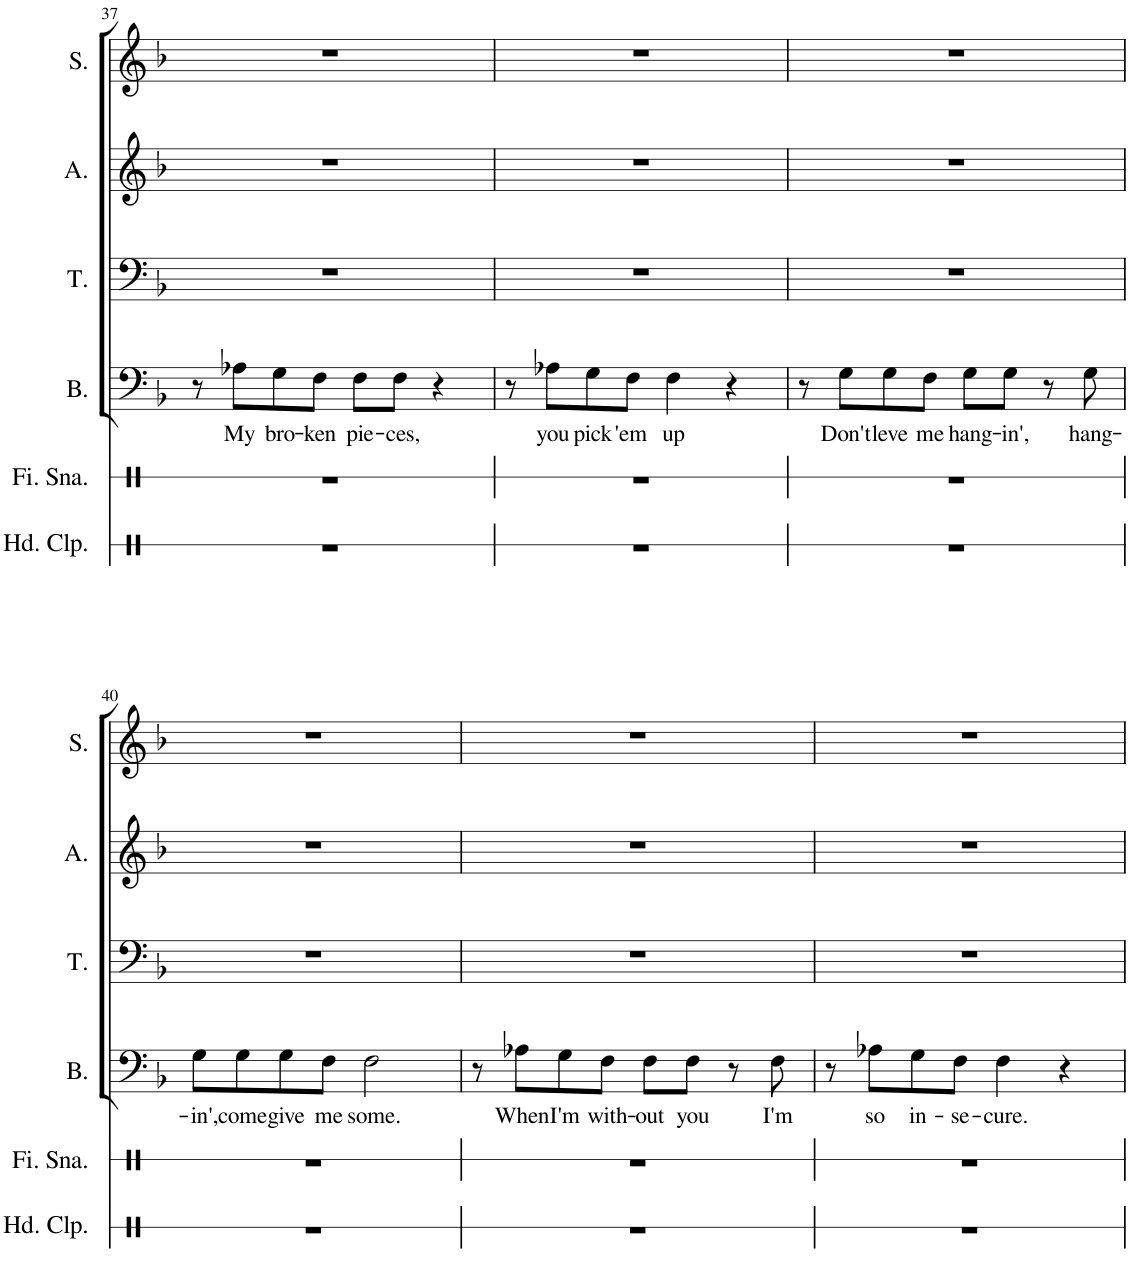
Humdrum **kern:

**kern	**kern	**kern	**text	**kern	**kern	**kern
*part6	*part5	*part4	*part4	*part3	*part2	*part1
*staff6	*staff5	*staff4	*staff4	*staff3	*staff2	*staff1
*I"Hand Clap	*I"Finger Snap	*I"Bass	*	*I"Tenor	*I"Alto	*I"Soprano
*I'Hd. Clp.	*I'Fi. Sna.	*I'B.	*	*I'T.	*I'A.	*I'S.
!!LO:PB:g=z
*clefX	*clefX	*clefF4	*	*clefF4	*clefG2	*clefG2
*k[]	*k[]	*k[b-]	*	*k[b-]	*k[b-]	*k[b-]
*M4/4	*M4/4	*M4/4	*	*M4/4	*M4/4	*M4/4
=37	=37	=37	=37	=37	=37	=37
1r	1r	8r	.	1r	1r	1r
!	!	!	!LO:LY:b	!	!	!
.	.	8A-X\L	My	.	.	.
!	!	!	!LO:LY:b	!	!	!
.	.	8G\	bro-	.	.	.
!	!	!	!LO:LY:b	!	!	!
.	.	8F\J	-ken	.	.	.
!	!	!	!LO:LY:b	!	!	!
.	.	8F\L	pie-	.	.	.
!	!	!	!LO:LY:b	!	!	!
.	.	8F\J	-ces,	.	.	.
.	.	4r	.	.	.	.
=38	=38	=38	=38	=38	=38	=38
1r	1r	8r	.	1r	1r	1r
!	!	!	!LO:LY:b	!	!	!
.	.	8A-X\L	you	.	.	.
!	!	!	!LO:LY:b	!	!	!
.	.	8G\	pick	.	.	.
!	!	!	!LO:LY:b	!	!	!
.	.	8F\J	'em	.	.	.
!	!	!	!LO:LY:b	!	!	!
.	.	4F\	up	.	.	.
.	.	4r	.	.	.	.
=39	=39	=39	=39	=39	=39	=39
1r	1r	8r	.	1r	1r	1r
!	!	!	!LO:LY:b	!	!	!
.	.	8G\L	Don't	.	.	.
!	!	!	!LO:LY:b	!	!	!
.	.	8G\	leve	.	.	.
!	!	!	!LO:LY:b	!	!	!
.	.	8F\J	me	.	.	.
!	!	!	!LO:LY:b	!	!	!
.	.	8G\L	hang-	.	.	.
!	!	!	!LO:LY:b	!	!	!
.	.	8G\J	-in',	.	.	.
.	.	8r	.	.	.	.
!	!	!	!LO:LY:b	!	!	!
.	.	8G\	hang-	.	.	.
!!LO:LB:g=z
=40	=40	=40	=40	=40	=40	=40
!	!	!	!LO:LY:b	!	!	!
1r	1r	8G\L	-in',	1r	1r	1r
!	!	!	!LO:LY:b	!	!	!
.	.	8G\	come	.	.	.
!	!	!	!LO:LY:b	!	!	!
.	.	8G\	give	.	.	.
!	!	!	!LO:LY:b	!	!	!
.	.	8F\J	me	.	.	.
!	!	!	!LO:LY:b	!	!	!
.	.	2F\	some.	.	.	.
=41	=41	=41	=41	=41	=41	=41
1r	1r	8r	.	1r	1r	1r
!	!	!	!LO:LY:b	!	!	!
.	.	8A-X\L	When	.	.	.
!	!	!	!LO:LY:b	!	!	!
.	.	8G\	I'm	.	.	.
!	!	!	!LO:LY:b	!	!	!
.	.	8F\J	with-	.	.	.
!	!	!	!LO:LY:b	!	!	!
.	.	8F\L	-out	.	.	.
!	!	!	!LO:LY:b	!	!	!
.	.	8F\J	you	.	.	.
.	.	8r	.	.	.	.
!	!	!	!LO:LY:b	!	!	!
.	.	8F\	I'm	.	.	.
=42	=42	=42	=42	=42	=42	=42
1r	1r	8r	.	1r	1r	1r
!	!	!	!LO:LY:b	!	!	!
.	.	8A-X\L	so	.	.	.
!	!	!	!LO:LY:b	!	!	!
.	.	8G\	in-	.	.	.
!	!	!	!LO:LY:b	!	!	!
.	.	8F\J	-se-	.	.	.
!	!	!	!LO:LY:b	!	!	!
.	.	4F\	-cure.	.	.	.
.	.	4r	.	.	.	.
=	=	=	=	=	=	=
*-	*-	*-	*-	*-	*-	*-
